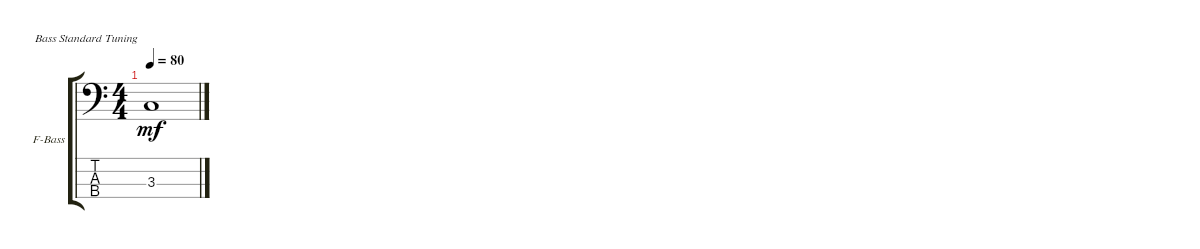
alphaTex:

\defaultSystemsLayout 4
\bracketExtendMode groupsimilarinstruments
\firstSystemTrackNameOrientation horizontal
\otherSystemsTrackNameOrientation horizontal
\track ("Fretless Bass" "F-Bass") {instrument fretlessbass}
\staff {score tabs}
\tuning (G2 D2 A1 E1)
\ts (4 4)
\tempo 80
\clef f4
\ks c
3.3.1{dy mf}
